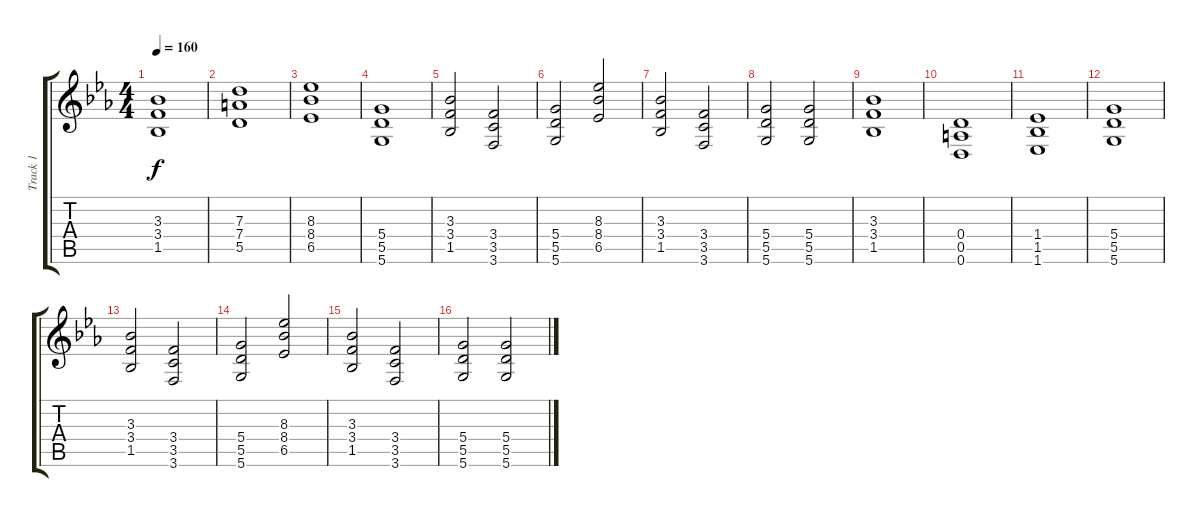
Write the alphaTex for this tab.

\track ("Track 1" "Track 1") {instrument overdrivenguitar}
\staff {score tabs}
\tuning (E4 B3 G3 D3 A2 D2) {hide}
\ts (4 4)
\tempo 160
\clef g2
\ks eb
(3.3 3.4 1.5).1{dy f} |
(7.3 7.4 5.5).1 |
(8.3 8.4 6.5).1 |
(5.4 5.5 5.6).1 |
(3.3 3.4 1.5).2 (3.4 3.5 3.6).2 |
(5.4 5.5 5.6).2 (8.3 8.4 6.5).2 |
(3.3 3.4 1.5).2 (3.4 3.5 3.6).2 |
(5.4 5.5 5.6).2 (5.4 5.5 5.6).2 |
(3.3 3.4 1.5).1 |
(0.4 0.5 0.6).1 |
(1.4 1.5 1.6).1 |
(5.4 5.5 5.6).1 |
(3.3 3.4 1.5).2 (3.4 3.5 3.6).2 |
(5.4 5.5 5.6).2 (8.3 8.4 6.5).2 |
(3.3 3.4 1.5).2 (3.4 3.5 3.6).2 |
(5.4 5.5 5.6).2 (5.4 5.5 5.6).2
